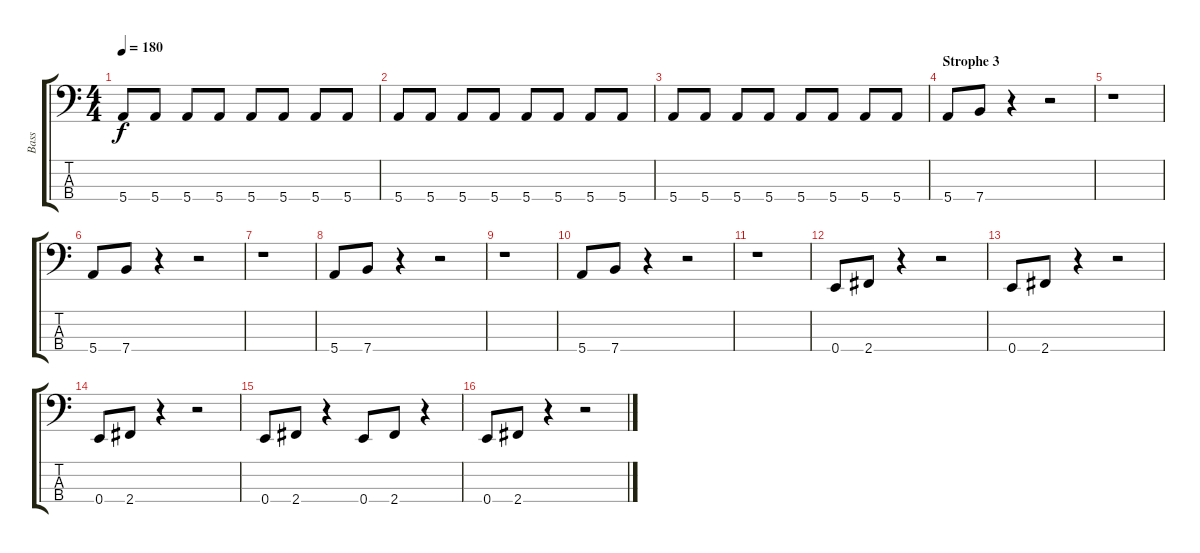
\track ("Bass" "Bass") {instrument electricbasspick}
\staff {score tabs}
\tuning (G2 D2 A1 E1) {hide}
\ts (4 4)
\tempo 180
\clef f4
\ks c
5.4.8{dy f} 5.4.8 5.4.8 5.4.8 5.4.8 5.4.8 5.4.8 5.4.8 |
5.4.8 5.4.8 5.4.8 5.4.8 5.4.8 5.4.8 5.4.8 5.4.8 |
5.4.8 5.4.8 5.4.8 5.4.8 5.4.8 5.4.8 5.4.8 5.4.8 |
\section ("" "Strophe 3")
5.4.8 7.4.8 r.4 r.2 |
r.1 |
5.4.8 7.4.8 r.4 r.2 |
r.1 |
5.4.8 7.4.8 r.4 r.2 |
r.1 |
5.4.8 7.4.8 r.4 r.2 |
r.1 |
0.4.8 2.4.8 r.4 r.2 |
0.4.8 2.4.8 r.4 r.2 |
0.4.8 2.4.8 r.4 r.2 |
0.4.8 2.4.8 r.4 0.4.8 2.4.8 r.4 |
0.4.8 2.4.8 r.4 r.2
